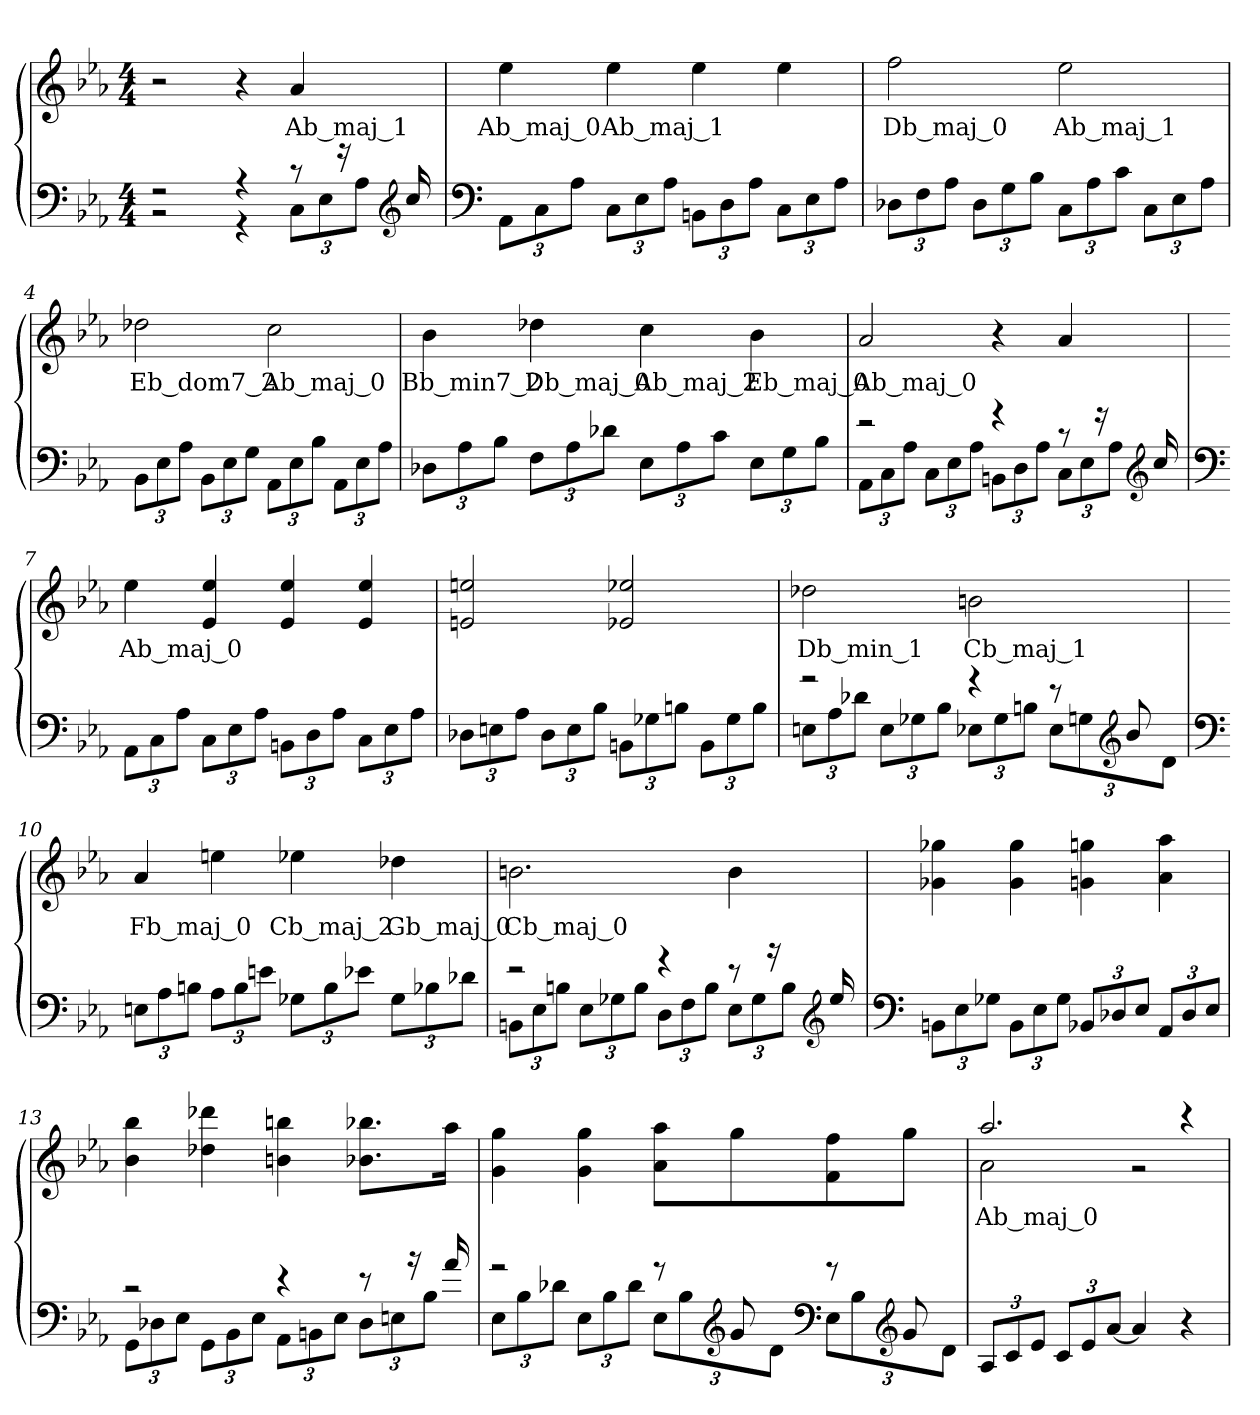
**kern	**kern	**text	**dynam
*part1	*part1	*part1	*part1
*staff2	*staff1	*staff1	*staff1/2
*clefF4	*clefG2	*	*
*k[b-e-a-]	*k[b-e-a-]	*	*
*M4/4	*M4/4	*	*
=1	=1	=1	=1
*^	*	*	*
!	!	!	!	!LO:DY:a
2r	2r	2r	.	M.M. = 116
4r	4r	4r	.	.
*	*Xbrackettup	*	*	*
8r	12C\L	4a-/	Ab_maj_1	.
.	12E-\	.	.	.
16r	.	.	.	.
.	12A-\J	.	.	.
*clefG2	*	*	*	*
16cc/	.	.	.	.
=2	=2	=2	=2	=2
*clefF4	*	*	*	*
1ryy	12AA-\L	4ee-\	Ab_maj_0	.
.	12C\	.	.	.
.	12A-\J	.	.	.
.	12C\L	4ee-\	Ab_maj_1	.
.	12E-\	.	.	.
.	12A-\J	.	.	.
.	12BBn\L	4ee-\	.	.
.	12D\	.	.	.
.	12A-\J	.	.	.
.	12C\L	4ee-\	.	.
.	12E-\	.	.	.
.	12A-\J	.	.	.
*v	*v	*	*	*
=3	=3	=3	=3
12D-X\L	2ff\	Db_maj_0	.
12F\	.	.	.
12A-\J	.	.	.
12D-\L	.	.	.
12G\	.	.	.
12B-\J	.	.	.
12C\L	2ee-\	Ab_maj_1	.
12A-\	.	.	.
12c\J	.	.	.
12C\L	.	.	.
12E-\	.	.	.
12A-\J	.	.	.
=4	=4	=4	=4
12BB-\L	2dd-X\	Eb_dom7_2	.
12E-\	.	.	.
12A-\J	.	.	.
12BB-\L	.	.	.
12E-\	.	.	.
12G\J	.	.	.
12AA-\L	2cc\	Ab_maj_0	.
12E-\	.	.	.
12B-\J	.	.	.
12AA-\L	.	.	.
12E-\	.	.	.
12A-\J	.	.	.
=5	=5	=5	=5
12D-X\L	4b-\	Bb_min7_2	.
12A-\	.	.	.
12B-\J	.	.	.
12F\L	4dd-X\	Db_maj_0	.
12A-\	.	.	.
12d-X\J	.	.	.
12E-\L	4cc\	Ab_maj_2	.
12A-\	.	.	.
12c\J	.	.	.
12E-\L	4b-\	Eb_maj_0	.
12G\	.	.	.
12B-\J	.	.	.
=6	=6	=6	=6
*^	*	*	*
2r	12AA-\L	2a-/	Ab_maj_0	.
.	12C\	.	.	.
.	12A-\J	.	.	.
.	12C\L	.	.	.
.	12E-\	.	.	.
.	12A-\J	.	.	.
4r	12BBn\L	4r	.	.
.	12D\	.	.	.
.	12A-\J	.	.	.
8r	12C\L	4a-/	.	.
.	12E-\	.	.	.
16r	.	.	.	.
.	12A-\J	.	.	.
*clefG2	*	*	*	*
16cc/	.	.	.	.
=7	=7	=7	=7	=7
*clefF4	*	*	*	*
1ryy	12AA-\L	4ee-\	Ab_maj_0	.
.	12C\	.	.	.
.	12A-\J	.	.	.
.	12C\L	4e-/ 4ee-/	.	.
.	12E-\	.	.	.
.	12A-\J	.	.	.
.	12BBn\L	4e-/ 4ee-/	.	.
.	12D\	.	.	.
.	12A-\J	.	.	.
.	12C\L	4e-/ 4ee-/	.	.
.	12E-\	.	.	.
.	12A-\J	.	.	.
*v	*v	*	*	*
=8	=8	=8	=8
12D-X\L	2en/ 2een/	.	.
12En\	.	.	.
12A-\J	.	.	.
12D-\L	.	.	.
12E\	.	.	.
12B-\J	.	.	.
12BBn\L	2e-X/ 2ee-X/	.	.
12G-X\	.	.	.
12Bn\J	.	.	.
12BB\L	.	.	.
12G-\	.	.	.
12B\J	.	.	.
=9	=9	=9	=9
*^	*	*	*
2r	12En\L	2dd-X\	Db_min_1	.
.	12A-\	.	.	.
.	12d-X\J	.	.	.
.	12E\L	.	.	.
.	12G-X\	.	.	.
.	12B-\J	.	.	.
4r	12E-X\L	2bn\	Cb_maj_1	.
.	12G-\	.	.	.
.	12Bn\J	.	.	.
8r	12E-\L	.	.	.
.	12Gn\	.	.	.
*clefG2	*	*	*	*
8b-/	.	.	.	.
.	12d-\J	.	.	.
=10	=10	=10	=10	=10
*clefF4	*	*	*	*
1ryy	12En\L	4a-/	Fb_maj_0	.
.	12A-\	.	.	.
.	12Bn\J	.	.	.
.	12A-\L	4een\	.	.
.	12B\	.	.	.
.	12en\J	.	.	.
.	12G-X\L	4ee-X\	Cb_maj_2	.
.	12B\	.	.	.
.	12e-X\J	.	.	.
.	12G-\L	4dd-X\	Gb_maj_0	.
.	12B-X\	.	.	.
.	12d-X\J	.	.	.
=11	=11	=11	=11	=11
2r	12BBn\L	2.bn\	Cb_maj_0	.
.	12E-\	.	.	.
.	12Bn\J	.	.	.
.	12E-\L	.	.	.
.	12G-X\	.	.	.
.	12B\J	.	.	.
4r	12D\L	.	.	.
.	12F\	.	.	.
.	12B\J	.	.	.
8r	12E-\L	4b\	.	.
.	12G-\	.	.	.
16r	.	.	.	.
.	12B\J	.	.	.
*clefG2	*	*	*	*
16ee-/	.	.	.	.
=12	=12	=12	=12	=12
*clefF4	*	*	*	*
1ryy	12BBn\L	4g-X\ 4gg-X\	.	.
.	12E-\	.	.	.
.	12G-X\J	.	.	.
.	12BB\L	4g-\ 4gg-\	.	.
.	12E-\	.	.	.
.	12G-\J	.	.	.
.	12BB-X/L	4gn\ 4ggn\	.	.
.	12D-X/	.	.	.
.	12E-/J	.	.	.
.	12AA-/L	4a-\ 4aa-\	.	.
.	12D-/	.	.	.
.	12E-/J	.	.	.
=13	=13	=13	=13	=13
2r	12GG\L	4b-\ 4bb-\	.	.
.	12D-X\	.	.	.
.	12E-\J	.	.	.
.	12GG\L	4dd-X\ 4ddd-X\	.	.
.	12BB-\	.	.	.
.	12E-\J	.	.	.
4r	12AA-\L	4bn\ 4bbn\	.	.
.	12BBn\	.	.	.
.	12E-\J	.	.	.
8r	12D-\L	8.b-X\ 8.bb-X\L	.	.
.	12En\	.	.	.
16r	.	.	.	.
.	12B-\J	.	.	.
16a-/	.	16aa-\Jk	.	.
=14	=14	=14	=14	=14
2r	12E-\L	4g\ 4gg\	.	.
.	12B-\	.	.	.
.	12d-X\J	.	.	.
.	12E-\L	4g\ 4gg\	.	.
.	12B-\	.	.	.
.	12d-\J	.	.	.
8r	12E-\L	8a-\ 8aa-\L	.	.
.	12B-\	.	.	.
*clefG2	*	*	*	*
8g/	.	8gg\	.	.
.	12d-\J	.	.	.
*clefF4	*	*	*	*
8r	12E-\L	8f\ 8ff\	.	.
.	12B-\	.	.	.
*clefG2	*	*	*	*
8g/	.	8gg\J	.	.
.	12d-\J	.	.	.
*v	*v	*	*	*
=15	=15	=15	=15
*	*^	*	*
12A-/L	2.aa-/	2a-\	Ab_maj_0	.
12c/	.	.	.	.
12e-/J	.	.	.	.
12c/L	.	.	.	.
12e-/	.	.	.	.
[12a-/J	.	.	.	.
4a-/]	.	2r	.	.
4r	4r	.	.	.
*	*v	*v	*	*
=	=	=	=
*-	*-	*-	*-
